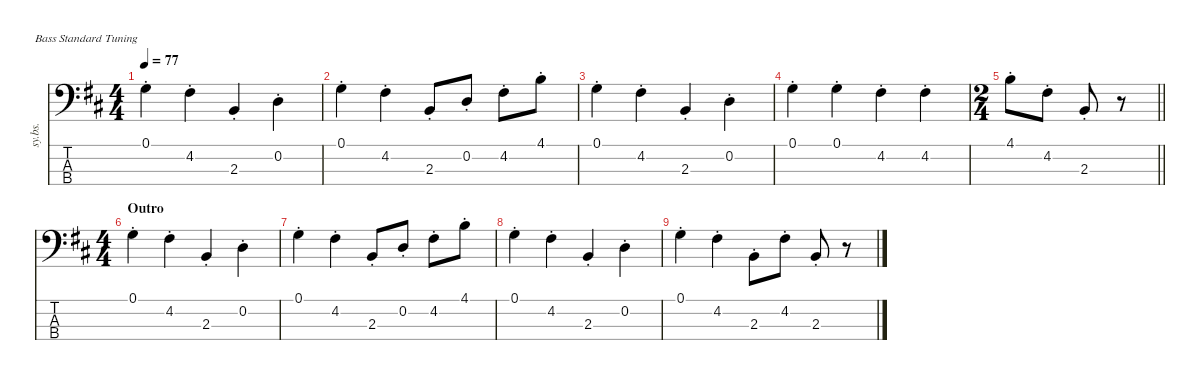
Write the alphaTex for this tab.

\defaultSystemsLayout 4
\hideDynamics
\bracketExtendMode nobrackets
\otherSystemsTrackNameOrientation horizontal
\track ("Synth Bass" "sy.bs.") {defaultSystemsLayout 8 instrument electricbassfinger}
\staff {score tabs}
\tuning (G2 D2 A1 E1)
\ts (4 4)
\tempo 77
\clef f4
\ks bminor
0.1{st acc forcenatural}.4{dy mf} 4.2{st acc #}.4 2.3{st acc forcenatural}.4 0.2{st acc forcenatural}.4 |
0.1{st acc forcenatural}.4 4.2{st acc #}.4 2.3{st acc forcenatural}.8 0.2{st acc forcenatural}.8 4.2{st acc #}.8 4.1{st acc forcenatural}.8 |
0.1{st acc forcenatural}.4 4.2{st acc #}.4 2.3{st acc forcenatural}.4 0.2{st acc forcenatural}.4 |
0.1{st acc forcenatural}.4 0.1{st acc forcenatural}.4 4.2{st acc #}.4 4.2{st acc #}.4 |
\ts (2 4)
\beaming (8 2 2)
\barLineRight lightlight
4.1{st acc forcenatural}.8 4.2{st acc #}.8 2.3{st acc forcenatural}.8 r.8 |
\ts (4 4)
\section ("" "Outro")
0.1{st acc forcenatural}.4 4.2{st acc #}.4 2.3{st acc forcenatural}.4 0.2{st acc forcenatural}.4 |
0.1{st acc forcenatural}.4 4.2{st acc #}.4 2.3{st acc forcenatural}.8 0.2{st acc forcenatural}.8 4.2{st acc #}.8 4.1{st acc forcenatural}.8 |
0.1{st acc forcenatural}.4 4.2{st acc #}.4 2.3{st acc forcenatural}.4 0.2{st acc forcenatural}.4 |
0.1{st acc forcenatural}.4 4.2{st acc #}.4 2.3{st acc forcenatural}.8 4.2{st acc #}.8 2.3{st acc forcenatural}.8 r.8
